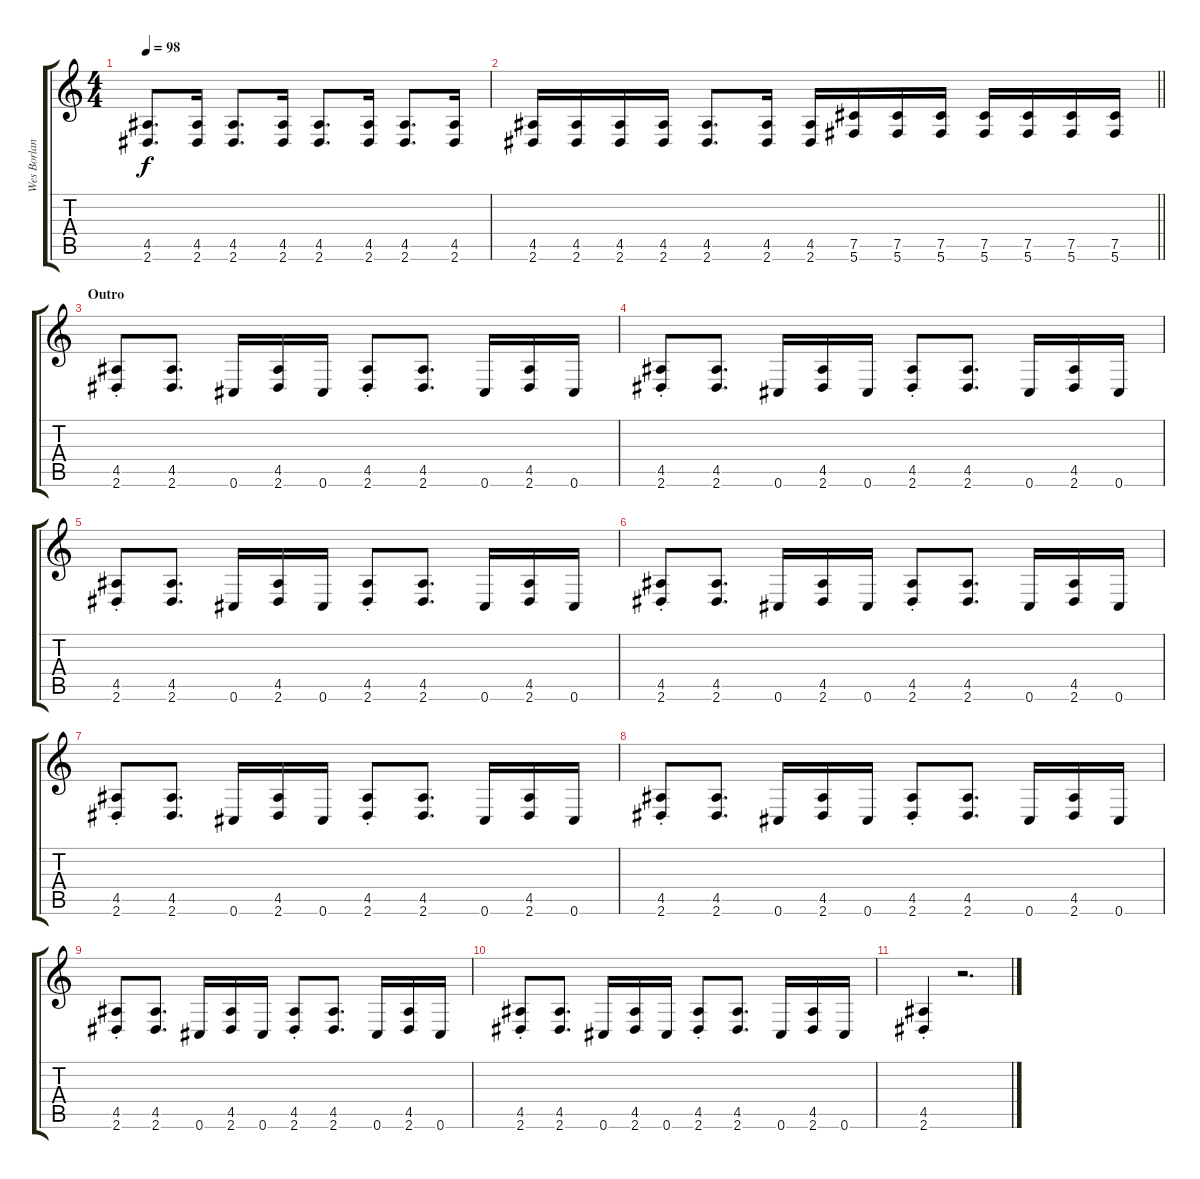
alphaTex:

\track ("Wes Borland (Guitar)" "Wes Borlan") {instrument acousticguitarnylon}
\staff {score tabs}
\tuning (Db4 Ab3 E3 B2 Gb2 Db2) {hide}
\ts (4 4)
\tempo 98
\clef g2
\ks c
(4.5 2.6).8{d dy f} (4.5 2.6).16 (4.5 2.6).8{d} (4.5 2.6).16 (4.5 2.6).8{d} (4.5 2.6).16 (4.5 2.6).8{d} (4.5 2.6).16 |
\barLineRight lightlight
(4.5 2.6).16 (4.5 2.6).16 (4.5 2.6).16 (4.5 2.6).16 (4.5 2.6).8{d} (4.5 2.6).16 (4.5 2.6).16 (7.5 5.6).16 (7.5 5.6).16 (7.5 5.6).16 (7.5 5.6).16 (7.5 5.6).16 (7.5 5.6).16 (7.5 5.6).16 |
\section ("" "Outro")
(4.5{st} 2.6{st}).8 (4.5 2.6).8{d} 0.6.16 (4.5 2.6).16 0.6.16 (4.5{st} 2.6{st}).8 (4.5 2.6).8{d} 0.6.16 (4.5 2.6).16 0.6.16 |
(4.5{st} 2.6{st}).8 (4.5 2.6).8{d} 0.6.16 (4.5 2.6).16 0.6.16 (4.5{st} 2.6{st}).8 (4.5 2.6).8{d} 0.6.16 (4.5 2.6).16 0.6.16 |
(4.5{st} 2.6{st}).8 (4.5 2.6).8{d} 0.6.16 (4.5 2.6).16 0.6.16 (4.5{st} 2.6{st}).8 (4.5 2.6).8{d} 0.6.16 (4.5 2.6).16 0.6.16 |
(4.5{st} 2.6{st}).8 (4.5 2.6).8{d} 0.6.16 (4.5 2.6).16 0.6.16 (4.5{st} 2.6{st}).8 (4.5 2.6).8{d} 0.6.16 (4.5 2.6).16 0.6.16 |
(4.5{st} 2.6{st}).8 (4.5 2.6).8{d} 0.6.16 (4.5 2.6).16 0.6.16 (4.5{st} 2.6{st}).8 (4.5 2.6).8{d} 0.6.16 (4.5 2.6).16 0.6.16 |
(4.5{st} 2.6{st}).8 (4.5 2.6).8{d} 0.6.16 (4.5 2.6).16 0.6.16 (4.5{st} 2.6{st}).8 (4.5 2.6).8{d} 0.6.16 (4.5 2.6).16 0.6.16 |
(4.5{st} 2.6{st}).8 (4.5 2.6).8{d} 0.6.16 (4.5 2.6).16 0.6.16 (4.5{st} 2.6{st}).8 (4.5 2.6).8{d} 0.6.16 (4.5 2.6).16 0.6.16 |
(4.5{st} 2.6{st}).8 (4.5 2.6).8{d} 0.6.16 (4.5 2.6).16 0.6.16 (4.5{st} 2.6{st}).8 (4.5 2.6).8{d} 0.6.16 (4.5 2.6).16 0.6.16 |
(4.5{st} 2.6{st}).4 r.2{d}
